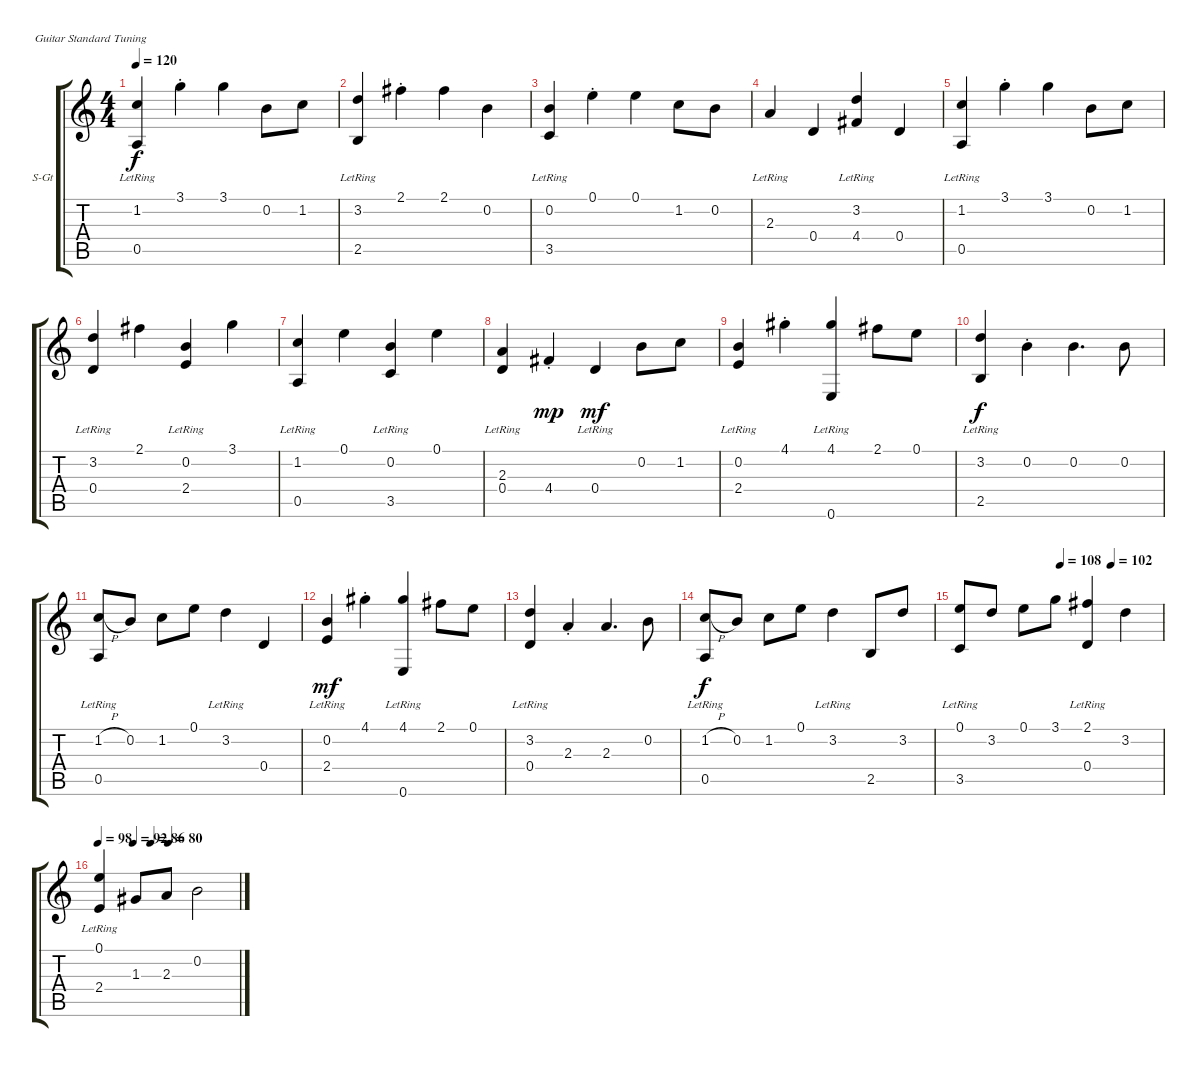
\bracketExtendMode groupsimilarinstruments
\firstSystemTrackNameOrientation horizontal
\otherSystemsTrackNameOrientation horizontal
\track ("Track 1" "S-Gt") {instrument acousticguitarsteel}
\staff {score tabs}
\tuning (E4 B3 G3 D3 A2 E2)
\ts (4 4)
\tempo 120
\clef g2
\ks c
(1.2 0.5{lr}).4{dy f} 3.1{st}.4 3.1.4 0.2.8 1.2.8 |
(3.2 2.5{lr}).4 2.1{st}.4 2.1.4 0.2.4 |
(0.2 3.5{lr}).4 0.1{st}.4 0.1.4 1.2.8 0.2.8 |
2.3{lr}.4 0.4.4 (3.2{lr} 4.4).4 0.4.4 |
(1.2 0.5{lr}).4 3.1{st}.4 3.1.4 0.2.8 1.2.8 |
(3.2 0.4{lr}).4 2.1.4 (0.2 2.4{lr}).4 3.1.4 |
(1.2 0.5{lr}).4 0.1.4 (0.2 3.5{lr}).4 0.1.4 |
(2.3 0.4{lr}).4 4.4{st}.4{dy mp} 0.4{lr}.4{dy mf} 0.2.8 1.2.8 |
(0.2 2.4{lr}).4 4.1{st}.4 (4.1 0.6{lr}).4 2.1.8 0.1.8 |
(3.2 2.5{lr}).4{dy f} 0.2{st}.4 0.2.4{d} 0.2.8 |
(1.2{h} 0.5{lr}).8 0.2.8 1.2.8 0.1.8 3.2{lr}.4 0.4.4 |
(0.2 2.4{lr}).4{dy mf} 4.1{st}.4 (4.1 0.6{lr}).4 2.1.8 0.1.8 |
(3.2 0.4{lr}).4 2.3{st}.4 2.3.4{d} 0.2.8 |
(1.2{h} 0.5{lr}).8{dy f} 0.2.8 1.2.8 0.1.8 3.2{lr}.4 2.5.8 3.2.8 |
\tempo (108 0.5)
\tempo (102 0.75)
(0.1 3.5{lr}).8 3.2.8 0.1.8 3.1.8 (2.1 0.4{lr}).4 3.2.4 |
\tempo 98
\tempo (92 0.25)
\tempo (86 0.375)
\tempo (80 0.5)
(0.1{lr} 2.4{lr}).4 1.3.8 2.3.8 0.2.2
